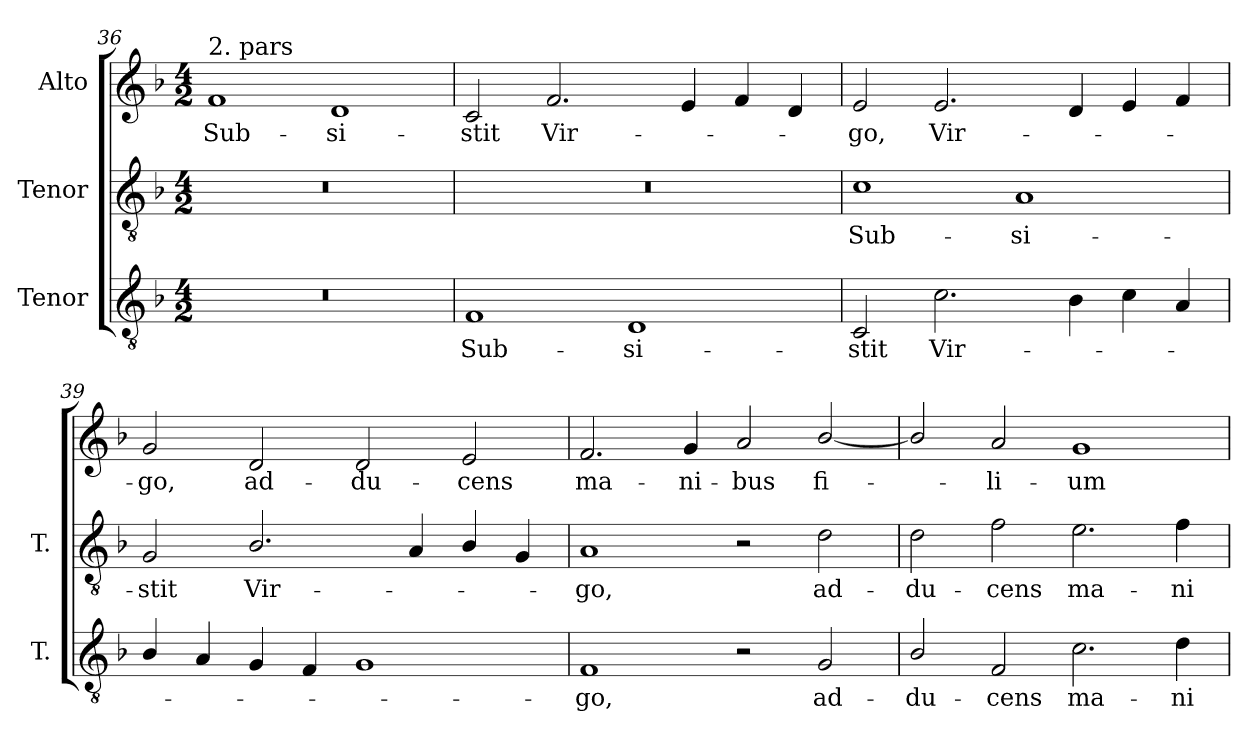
**kern	**text	**kern	**text	**kern	**text
*part3	*part3	*part2	*part2	*part1	*part1
*staff3	*staff3	*staff2	*staff2	*staff1	*staff1
*I"Tenor	*	*I"Tenor	*	*I"Alto	*
*I'T.	*	*I'T.	*	*	*
!!LO:LB:g=z
*clefGv2	*	*clefGv2	*	*clefG2	*
*ITrd7c12	*	*ITrd7c12	*	*	*
*k[b-]	*	*k[b-]	*	*k[b-]	*
*F:	*	*F:	*	*F:	*
*M4/2	*	*M4/2	*	*M4/2	*
=36	=36	=36	=36	=36	=36
!LO:N:vis=1	!	!LO:N:vis=1	!	!	!
!	!	!	!	!LO:TX:a:t=2. pars	!
!	!	!	!	!	!LO:LY:b:color=#000000
0r	.	0r	.	1fi	Sub-
!	!	!	!	!	!LO:LY:b:color=#000000
.	.	.	.	1di	-si-
=37	=37	=37	=37	=37	=37
!	!LO:LY:b:color=#000000	!LO:N:vis=1	!	!	!
!	!	!	!	!	!LO:LY:b:color=#000000
1FFi	Sub-	0r	.	2ci/	-stit
!	!	!	!	!	!LO:LY:b:color=#000000
.	.	.	.	2.fi/	Vir-
!	!LO:LY:b:color=#000000	!	!	!	!
1DDi	-si-	.	.	.	.
.	.	.	.	4ei/	.
.	.	.	.	4fi/	.
.	.	.	.	4di/	.
=38	=38	=38	=38	=38	=38
!	!LO:LY:b:color=#000000	!	!	!	!
!	!	!	!LO:LY:b:color=#000000	!	!
!	!	!	!	!	!LO:LY:b:color=#000000
2CCi/	-stit	1Ci	Sub-	2ei/	-go,
!	!LO:LY:b:color=#000000	!	!	!	!
!	!	!	!	!	!LO:LY:b:color=#000000
2.Ci\	Vir-	.	.	2.ei/	Vir-
!	!	!	!LO:LY:b:color=#000000	!	!
.	.	1AAi	-si-	.	.
4BB-i\	.	.	.	4di/	.
4Ci\	.	.	.	4ei/	.
4AAi/	.	.	.	4fi/	.
=39	=39	=39	=39	=39	=39
!	!	!	!LO:LY:b:color=#000000	!	!
!	!	!	!	!	!LO:LY:b:color=#000000
4BB-i/	.	2GGi/	-stit	2gi/	-go,
4AAi/	.	.	.	.	.
!	!	!	!LO:LY:b:color=#000000	!	!
!	!	!	!	!	!LO:LY:b:color=#000000
4GGi/	.	2.BB-i/	Vir-	2di/	ad-
4FFi/	.	.	.	.	.
!	!	!	!	!	!LO:LY:b:color=#000000
1GGi	.	.	.	2di/	-du-
.	.	4AAi/	.	.	.
!	!	!	!	!	!LO:LY:b:color=#000000
.	.	4BB-i/	.	2ei/	-cens
.	.	4GGi/	.	.	.
!!LO:PB:g=z
=40	=40	=40	=40	=40	=40
!	!LO:LY:b:color=#000000	!	!	!	!
!	!	!	!LO:LY:b:color=#000000	!	!
!	!	!	!	!	!LO:LY:b:color=#000000
1FFi	-go,	1AAi	-go,	2.fi/	ma-
!	!	!	!	!	!LO:LY:b:color=#000000
.	.	.	.	4gi/	-ni-
!	!	!	!	!	!LO:LY:b:color=#000000
2r	.	2r	.	2ai/	-bus
!	!LO:LY:b:color=#000000	!	!	!	!
!	!	!	!LO:LY:b:color=#000000	!	!
!	!	!	!	!	!LO:LY:b:color=#000000
2GGi/	ad-	2Di\	ad-	[2b-i/	fi-
=41	=41	=41	=41	=41	=41
!	!LO:LY:b:color=#000000	!	!	!	!
!	!	!	!LO:LY:b:color=#000000	!	!
2BB-i/	-du-	2Di\	-du-	2b-i/]	.
!	!LO:LY:b:color=#000000	!	!	!	!
!	!	!	!LO:LY:b:color=#000000	!	!
!	!	!	!	!	!LO:LY:b:color=#000000
2FFi/	-cens	2Fi\	-cens	2ai/	-li-
!	!LO:LY:b:color=#000000	!	!	!	!
!	!	!	!LO:LY:b:color=#000000	!	!
!	!	!	!	!	!LO:LY:b:color=#000000
2.Ci\	ma-	2.Ei\	ma-	1gi	-um
!	!LO:LY:b:color=#000000	!	!	!	!
!	!	!	!LO:LY:b:color=#000000	!	!
4Di\	-ni-	4Fi\	-ni-	.	.
=	=	=	=	=	=
*-	*-	*-	*-	*-	*-
